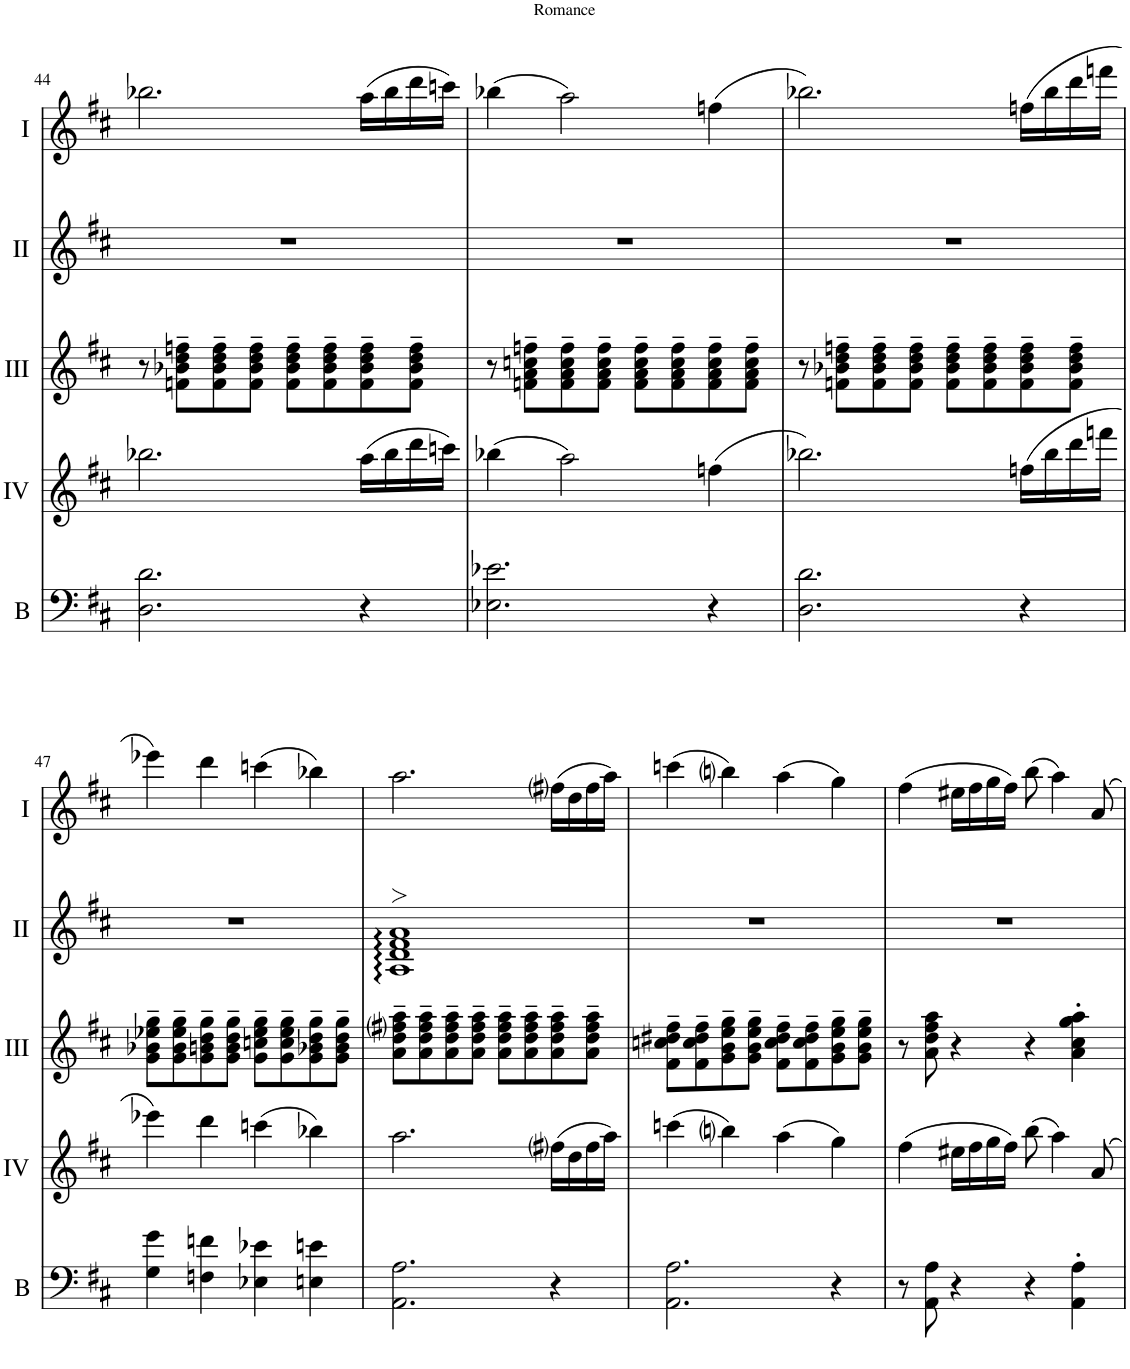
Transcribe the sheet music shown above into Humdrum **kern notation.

**kern	**kern	**kern	**kern	**kern
*part5	*part4	*part3	*part2	*part1
*staff5	*staff4	*staff3	*staff2	*staff1
*I"Bass	*I"Acc. 4	*I"Acc. 3	*I"Acc. 2	*I"Acc. 1
*I'B	*	*	*	*
!!LO:PB:g=z
*clefF4	*clefG2	*clefG2	*clefG2	*clefG2
*Trd7c12	*Trd7c12	*Trd7c12	*	*
*k[f#c#]	*k[f#c#]	*k[f#c#]	*k[f#c#]	*k[f#c#]
*M4/4	*M4/4	*M4/4	*M4/4	*M4/4
*met(c)	*met(c)	*met(c)	*met(c)	*met(c)
=44	=44	=44	=44	=44
2.D\ 2.d\	2.bb-X\	8r	1r	2.bb-X\
.	.	8fn\~ 8b-X\~ 8dd\~ 8ffn\~L	.	.
.	.	8f\~ 8b-\~ 8dd\~ 8ff\~	.	.
.	.	8f\~ 8b-\~ 8dd\~ 8ff\~J	.	.
.	.	8f\~ 8b-\~ 8dd\~ 8ff\~L	.	.
.	.	8f\~ 8b-\~ 8dd\~ 8ff\~	.	.
4r	(16aa\LL	8f\~ 8b-\~ 8dd\~ 8ff\~	.	(16aa\LL
.	16bb-\	.	.	16bb-\
.	16ddd\	8f\~ 8b-\~ 8dd\~ 8ff\~J	.	16ddd\
.	16cccn\JJ)	.	.	16cccn\JJ)
=45	=45	=45	=45	=45
2.E-X\ 2.e-X\	(4bb-X\	8r	1r	(4bb-X\
.	.	8fn\~ 8a\~ 8ccn\~ 8ffn\~L	.	.
.	2aa\)	8f\~ 8a\~ 8cc\~ 8ff\~	.	2aa\)
.	.	8f\~ 8a\~ 8cc\~ 8ff\~J	.	.
.	.	8f\~ 8a\~ 8cc\~ 8ff\~L	.	.
.	.	8f\~ 8a\~ 8cc\~ 8ff\~	.	.
4r	(4ffn\	8f\~ 8a\~ 8cc\~ 8ff\~	.	(4ffn\
.	.	8f\~ 8a\~ 8cc\~ 8ff\~J	.	.
=46	=46	=46	=46	=46
2.D\ 2.d\	2.bb-X\)	8r	1r	2.bb-X\)
.	.	8fn\~ 8b-X\~ 8dd\~ 8ffn\~L	.	.
.	.	8f\~ 8b-\~ 8dd\~ 8ff\~	.	.
.	.	8f\~ 8b-\~ 8dd\~ 8ff\~J	.	.
.	.	8f\~ 8b-\~ 8dd\~ 8ff\~L	.	.
.	.	8f\~ 8b-\~ 8dd\~ 8ff\~	.	.
4r	(16ffn\LL	8f\~ 8b-\~ 8dd\~ 8ff\~	.	(16ffn\LL
.	16bb-\	.	.	16bb-\
.	16ddd\	8f\~ 8b-\~ 8dd\~ 8ff\~J	.	16ddd\
.	16fffn\JJ	.	.	16fffn\JJ
!!LO:LB:g=z
=47	=47	=47	=47	=47
4G\ 4g\	4eee-X\)	8g\~ 8b-X\~ 8ee-X\~ 8gg\~L	1r	4eee-X\)
.	.	8g\~ 8b-\~ 8ee-\~ 8gg\~	.	.
4Fn\ 4fn\	4ddd\	8g\~ 8bn\~ 8dd\~ 8gg\~	.	4ddd\
.	.	8g\~ 8b\~ 8dd\~ 8gg\~J	.	.
4E-X\ 4e-X\	(4cccn\	8g\~ 8ccn\~ 8ee-\~ 8gg\~L	.	(4cccn\
.	.	8g\~ 8cc\~ 8ee-\~ 8gg\~	.	.
4En\ 4en\	4bb-X\)	8g\~ 8b-X\~ 8dd\~ 8gg\~	.	4bb-X\)
.	.	8g\~ 8b-\~ 8dd\~ 8gg\~J	.	.
=48	=48	=48	=48	=48
2.AA\ 2.A\	2.aa\	8a\~ 8dd\~ 8ff#i\~ 8aa\~L	1A> 1d> 1f#> 1a>	2.aa\
.	.	8a\~ 8dd\~ 8ff#\~ 8aa\~	.	.
.	.	8a\~ 8dd\~ 8ff#\~ 8aa\~	.	.
.	.	8a\~ 8dd\~ 8ff#\~ 8aa\~J	.	.
.	.	8a\~ 8dd\~ 8ff#\~ 8aa\~L	.	.
.	.	8a\~ 8dd\~ 8ff#\~ 8aa\~	.	.
4r	(16ff#i\LL	8a\~ 8dd\~ 8ff#\~ 8aa\~	.	(16ff#i\LL
.	16dd\	.	.	16dd\
.	16ff#\	8a\~ 8dd\~ 8ff#\~ 8aa\~J	.	16ff#\
.	16aa\JJ)	.	.	16aa\JJ)
=49	=49	=49	=49	=49
2.AA\ 2.A\	(4cccn\	8f#\~ 8ccn\~ 8dd#X\~ 8ff#\~L	1r	(4cccn\
.	.	8f#\~ 8cc\~ 8dd#\~ 8ff#\~	.	.
.	4bbni\)	8g\~ 8b\~ 8ee\~ 8gg\~	.	4bbni\)
.	.	8g\~ 8b\~ 8ee\~ 8gg\~J	.	.
.	(4aa\	8f#\~ 8cc\~ 8dd#\~ 8ff#\~L	.	(4aa\
.	.	8f#\~ 8cc\~ 8dd#\~ 8ff#\~	.	.
4r	4gg\)	8g\~ 8b\~ 8ee\~ 8gg\~	.	4gg\)
.	.	8g\~ 8b\~ 8ee\~ 8gg\~J	.	.
=50	=50	=50	=50	=50
8r	(4ff#\	8r	1r	(4ff#\
8AA\ 8A\	.	8a\ 8dd\ 8ff#\ 8aa\	.	.
4r	16ee#X\LL	4r	.	16ee#X\LL
.	16ff#\	.	.	16ff#\
.	16gg\	.	.	16gg\
.	16ff#\JJ)	.	.	16ff#\JJ)
4r	(8bb\	4r	.	(8bb\
.	4aa\)	.	.	4aa\)
4AA\' 4A\'	.	4a\' 4cc#\' 4gg\' 4aa\'	.	.
.	8a/	.	.	8a/
=	=	=	=	=
*-	*-	*-	*-	*-
